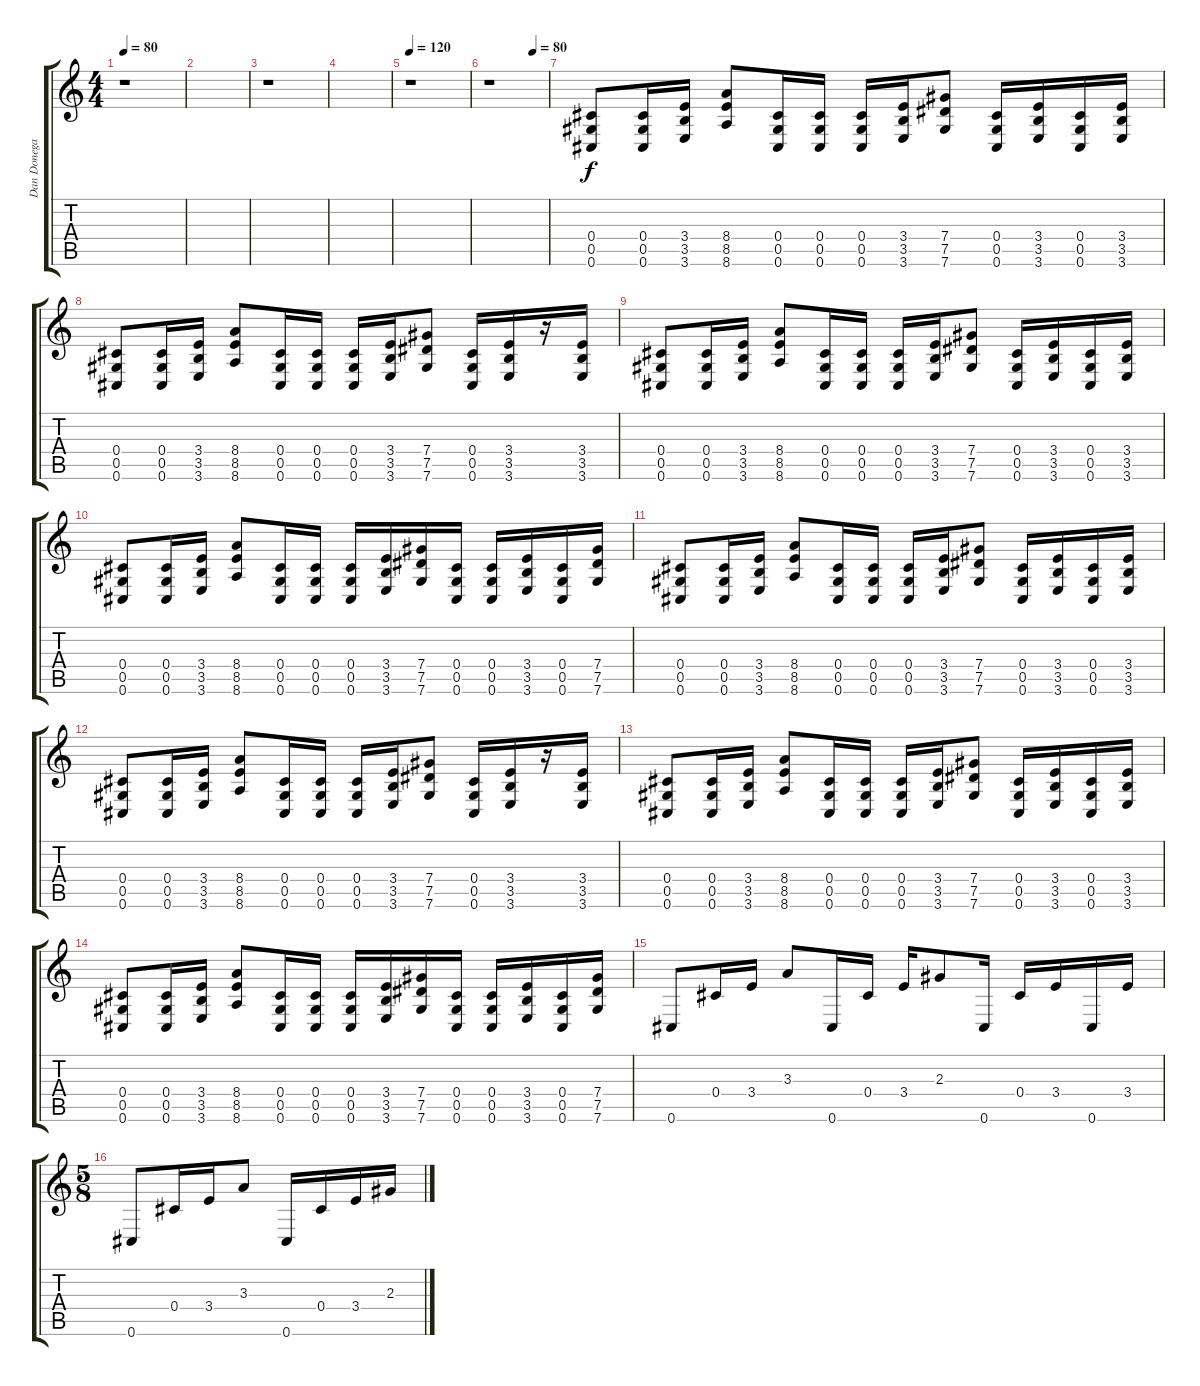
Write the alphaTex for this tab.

\track ("Dan Donegan (Guitar)" "Dan Donega") {instrument distortionguitar}
\staff {score tabs}
\tuning (Eb4 Bb3 Gb3 Db3 Ab2 Db2) {hide}
\ts (4 4)
\tempo 80
\tempo 150
\tempo 80
\clef g2
\ks c
r.1{dy f instrument distortionguitar} |
|
r.1 |
|
\tempo 120
r.1 |
\tempo (80 0.75)
r.1 |
(0.4 0.5 0.6).8 (0.4 0.5 0.6).16 (3.4 3.5 3.6).16 (8.4 8.5 8.6).8 (0.4 0.5 0.6).16 (0.4 0.5 0.6).16 (0.4 0.5 0.6).16 (3.4 3.5 3.6).16 (7.4 7.5 7.6).8 (0.4 0.5 0.6).16 (3.4 3.5 3.6).16 (0.4 0.5 0.6).16 (3.4 3.5 3.6).16 |
(0.4 0.5 0.6).8 (0.4 0.5 0.6).16 (3.4 3.5 3.6).16 (8.4 8.5 8.6).8 (0.4 0.5 0.6).16 (0.4 0.5 0.6).16 (0.4 0.5 0.6).16 (3.4 3.5 3.6).16 (7.4 7.5 7.6).8 (0.4 0.5 0.6).16 (3.4 3.5 3.6).16 r.16 (3.4 3.5 3.6).16 |
(0.4 0.5 0.6).8 (0.4 0.5 0.6).16 (3.4 3.5 3.6).16 (8.4 8.5 8.6).8 (0.4 0.5 0.6).16 (0.4 0.5 0.6).16 (0.4 0.5 0.6).16 (3.4 3.5 3.6).16 (7.4 7.5 7.6).8 (0.4 0.5 0.6).16 (3.4 3.5 3.6).16 (0.4 0.5 0.6).16 (3.4 3.5 3.6).16 |
(0.4 0.5 0.6).8 (0.4 0.5 0.6).16 (3.4 3.5 3.6).16 (8.4 8.5 8.6).8 (0.4 0.5 0.6).16 (0.4 0.5 0.6).16 (0.4 0.5 0.6).16 (3.4 3.5 3.6).16 (7.4 7.5 7.6).16 (0.4 0.5 0.6).16 (0.4 0.5 0.6).16 (3.4 3.5 3.6).16 (0.4 0.5 0.6).16 (7.4 7.5 7.6).16 |
(0.4 0.5 0.6).8 (0.4 0.5 0.6).16 (3.4 3.5 3.6).16 (8.4 8.5 8.6).8 (0.4 0.5 0.6).16 (0.4 0.5 0.6).16 (0.4 0.5 0.6).16 (3.4 3.5 3.6).16 (7.4 7.5 7.6).8 (0.4 0.5 0.6).16 (3.4 3.5 3.6).16 (0.4 0.5 0.6).16 (3.4 3.5 3.6).16 |
(0.4 0.5 0.6).8 (0.4 0.5 0.6).16 (3.4 3.5 3.6).16 (8.4 8.5 8.6).8 (0.4 0.5 0.6).16 (0.4 0.5 0.6).16 (0.4 0.5 0.6).16 (3.4 3.5 3.6).16 (7.4 7.5 7.6).8 (0.4 0.5 0.6).16 (3.4 3.5 3.6).16 r.16 (3.4 3.5 3.6).16 |
(0.4 0.5 0.6).8 (0.4 0.5 0.6).16 (3.4 3.5 3.6).16 (8.4 8.5 8.6).8 (0.4 0.5 0.6).16 (0.4 0.5 0.6).16 (0.4 0.5 0.6).16 (3.4 3.5 3.6).16 (7.4 7.5 7.6).8 (0.4 0.5 0.6).16 (3.4 3.5 3.6).16 (0.4 0.5 0.6).16 (3.4 3.5 3.6).16 |
(0.4 0.5 0.6).8 (0.4 0.5 0.6).16 (3.4 3.5 3.6).16 (8.4 8.5 8.6).8 (0.4 0.5 0.6).16 (0.4 0.5 0.6).16 (0.4 0.5 0.6).16 (3.4 3.5 3.6).16 (7.4 7.5 7.6).16 (0.4 0.5 0.6).16 (0.4 0.5 0.6).16 (3.4 3.5 3.6).16 (0.4 0.5 0.6).16 (7.4 7.5 7.6).16 |
0.6.8 0.4.16 3.4.16 3.3.8 0.6.16 0.4.16 3.4.16 2.3.8 0.6.16 0.4.16 3.4.16 0.6.16 3.4.16 |
\ts (5 8)
0.6.8 0.4.16 3.4.16 3.3.8 0.6.16 0.4.16 3.4.16 2.3.16
